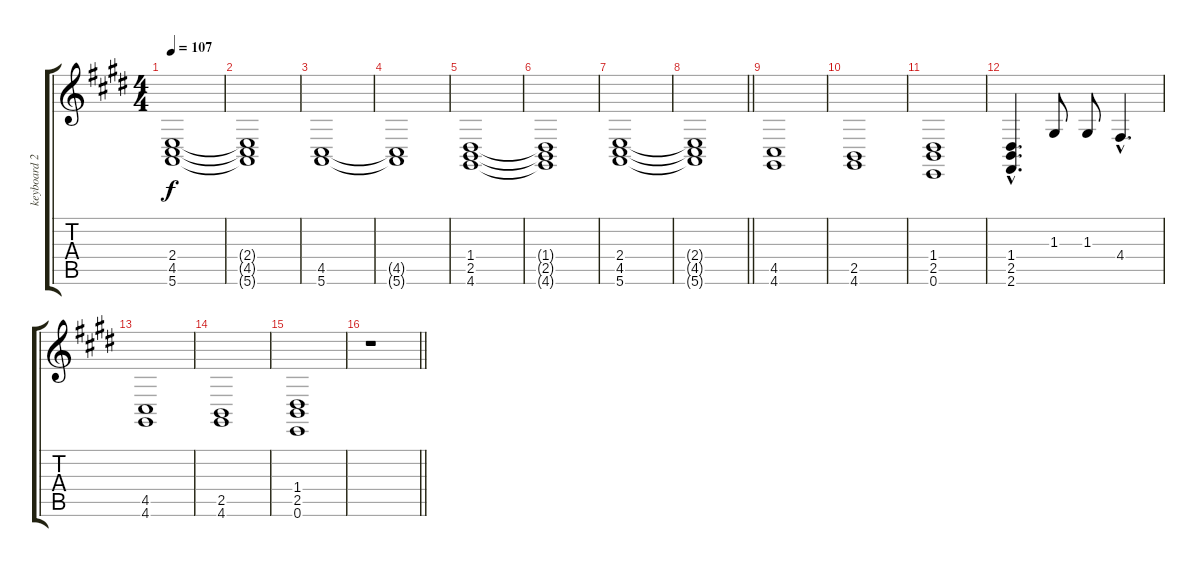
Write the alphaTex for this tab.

\track ("keyboard 2" "keyboard 2") {instrument acousticgrandpiano}
\staff {score tabs}
\tuning (E4 B3 G3 D3 A2 E2) {hide}
\ts (4 4)
\tempo 107
\clef g2
\ks e
(2.4 4.5 5.6).1{dy f} |
(2.4{t} 4.5{t} 5.6{t}).1 |
(4.5 5.6).1 |
(4.5{t} 5.6{t}).1 |
(1.4 2.5 4.6).1 |
(1.4{t} 2.5{t} 4.6{t}).1 |
(2.4 4.5 5.6).1 |
\barLineRight lightlight
(2.4{t} 4.5{t} 5.6{t}).1 |
(4.5 4.6).1 |
(2.5 4.6).1 |
(1.4 2.5 0.6).1 |
(1.4{hac} 2.5{hac} 2.6{hac}).4{d} 1.3.8 1.3.8 4.4{hac}.4{d} |
(4.5 4.6).1 |
(2.5 4.6).1 |
(1.4 2.5 0.6).1 |
\barLineRight lightlight
r.1
